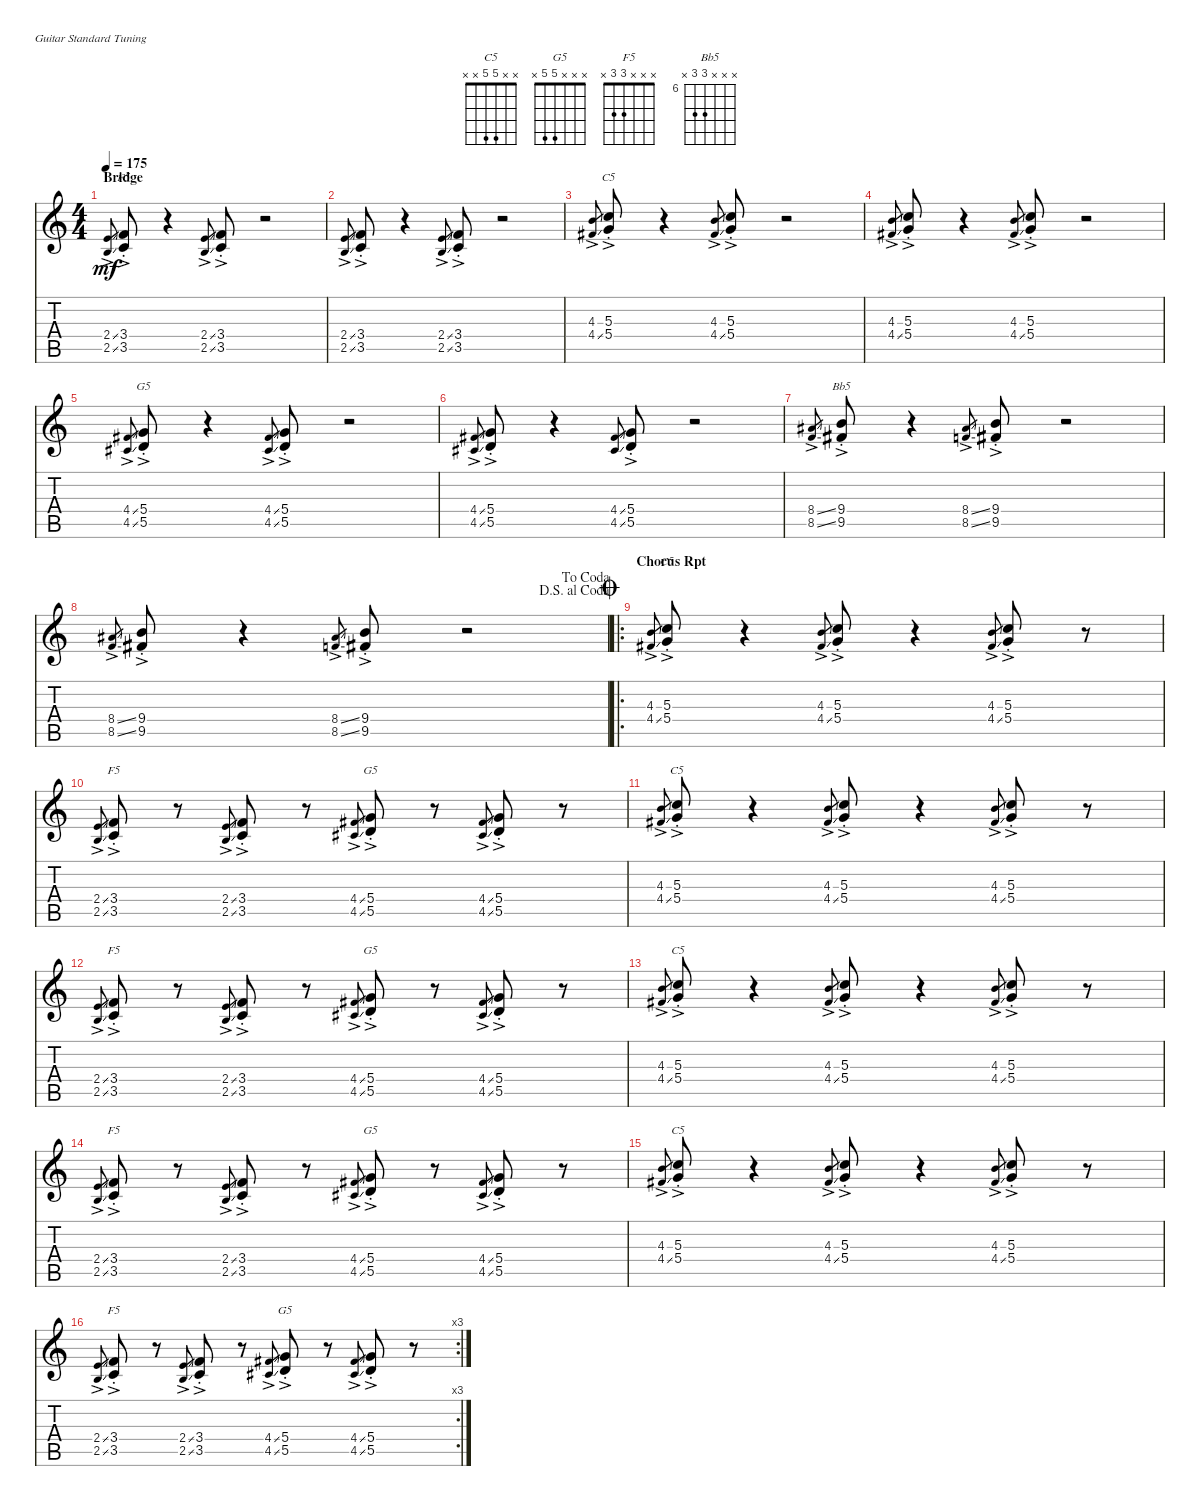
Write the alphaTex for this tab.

\defaultSystemsLayout 4
\bracketExtendMode nobrackets
\singleTrackTrackNamePolicy hidden
\multiTrackTrackNamePolicy hidden
\firstSystemTrackNameOrientation horizontal
\otherSystemsTrackNameOrientation horizontal
\track ("Guitar (Studio)" "E-Gt") {instrument overdrivenguitar}
\staff {score tabs}
\tuning (E4 B3 G3 D3 A2 E2)
\chord ("C5" x x 5 5 x x)
\chord ("G5" x x x 5 5 x)
\chord ("F5" x x x 3 3 x)
\chord ("Bb5" x x x 8 8 x) {firstfret 6}
\ts (4 4)
\section ("" "Bridge")
\tempo 175
\clef g2
\ks c
(2.5{ss ac} 2.4{ss ac}).8{gr dy mf} (3.4{ac st} 3.5{ac st}).8{ch "F5"} r.4 (2.5{ss ac} 2.4{ss ac}).8{gr} (3.4{ac st} 3.5{ac st}).8 r.2 |
(2.5{ss ac} 2.4{ss ac}).8{gr} (3.4{ac st} 3.5{ac st}).8 r.4 (2.5{ss ac} 2.4{ss ac}).8{gr} (3.4{ac st} 3.5{ac st}).8 r.2 |
(4.4{ss ac} 4.3{ac}).8{gr} (5.4{ac st} 5.3{ac}).8{ch "C5"} r.4 (4.4{ss ac} 4.3{ac}).8{gr} (5.4{ac st} 5.3{ac}).8 r.2 |
(4.4{ss ac} 4.3{ac}).8{gr} (5.4{ac st} 5.3{ac}).8 r.4 (4.4{ss ac} 4.3{ac}).8{gr} (5.4{ac st} 5.3{ac}).8 r.2 |
(4.5{ss ac} 4.4{ss ac}).8{gr} (5.4{ac st} 5.5{ac st}).8{ch "G5"} r.4 (4.5{ss ac} 4.4{ss ac}).8{gr} (5.4{ac st} 5.5{ac st}).8 r.2 |
(4.5{ss ac} 4.4{ss ac}).8{gr} (5.4{ac st} 5.5{ac st}).8 r.4 (4.5{ss} 4.4{ss}).8{gr} (5.4{ac st} 5.5{ac st}).8 r.2 |
(8.5{ss ac} 8.4{ss ac}).8{gr} (9.4{ac st} 9.5{ac st}).8{ch "Bb5"} r.4 (8.5{ss ac} 8.4{ss ac}).8{gr} (9.4{ac st} 9.5{ac st}).8 r.2 |
\jump dalsegnoalcoda
\jump dacoda
(8.5{ss ac} 8.4{ss ac}).8{gr} (9.4{ac st} 9.5{ac st}).8 r.4 (8.5{ss ac} 8.4{ss ac}).8{gr} (9.4{ac st} 9.5{ac st}).8 r.2 |
\ro
\section ("" "Chorus Rpt")
\jump coda
(4.4{ss ac} 4.3{ac}).8{gr} (5.4{ac st} 5.3{ac}).8{ch "C5"} r.4 (4.4{ss ac} 4.3{ac}).8{gr} (5.4{ac st} 5.3{ac}).8 r.4 (4.4{ss ac} 4.3{ac}).8{gr} (5.4{ac st} 5.3{ac}).8 r.8 |
(2.5{ss ac} 2.4{ss ac}).8{gr} (3.4{ac st} 3.5{ac st}).8{ch "F5"} r.8 (2.5{ss ac} 2.4{ss ac}).8{gr} (3.4{ac st} 3.5{ac st}).8 r.8 (4.5{ss ac} 4.4{ss ac}).8{gr} (5.4{ac st} 5.5{ac st}).8{ch "G5"} r.8 (4.5{ss ac} 4.4{ss ac}).8{gr} (5.4{ac st} 5.5{ac st}).8 r.8 |
(4.4{ss ac} 4.3{ac}).8{gr} (5.4{ac st} 5.3{ac}).8{ch "C5"} r.4 (4.4{ss ac} 4.3{ac}).8{gr} (5.4{ac st} 5.3{ac}).8 r.4 (4.4{ss ac} 4.3{ac}).8{gr} (5.4{ac st} 5.3{ac}).8 r.8 |
(2.5{ss ac} 2.4{ss ac}).8{gr} (3.4{ac st} 3.5{ac st}).8{ch "F5"} r.8 (2.5{ss ac} 2.4{ss ac}).8{gr} (3.4{ac st} 3.5{ac st}).8 r.8 (4.5{ss ac} 4.4{ss ac}).8{gr} (5.4{ac st} 5.5{ac st}).8{ch "G5"} r.8 (4.5{ss ac} 4.4{ss ac}).8{gr} (5.4{ac st} 5.5{ac st}).8 r.8 |
(4.4{ss ac} 4.3{ac}).8{gr} (5.4{ac st} 5.3{ac}).8{ch "C5"} r.4 (4.4{ss ac} 4.3{ac}).8{gr} (5.4{ac st} 5.3{ac}).8 r.4 (4.4{ss ac} 4.3{ac}).8{gr} (5.4{ac st} 5.3{ac}).8 r.8 |
(2.5{ss ac} 2.4{ss ac}).8{gr} (3.4{ac st} 3.5{ac st}).8{ch "F5"} r.8 (2.5{ss ac} 2.4{ss ac}).8{gr} (3.4{ac st} 3.5{ac st}).8 r.8 (4.5{ss ac} 4.4{ss ac}).8{gr} (5.4{ac st} 5.5{ac st}).8{ch "G5"} r.8 (4.5{ss ac} 4.4{ss ac}).8{gr} (5.4{ac st} 5.5{ac st}).8 r.8 |
(4.4{ss ac} 4.3{ac}).8{gr} (5.4{ac st} 5.3{ac}).8{ch "C5"} r.4 (4.4{ss ac} 4.3{ac}).8{gr} (5.4{ac st} 5.3{ac}).8 r.4 (4.4{ss ac} 4.3{ac}).8{gr} (5.4{ac st} 5.3{ac}).8 r.8 |
\rc 3
(2.5{ss ac} 2.4{ss ac}).8{gr} (3.4{ac st} 3.5{ac st}).8{ch "F5"} r.8 (2.5{ss ac} 2.4{ss ac}).8{gr} (3.4{ac st} 3.5{ac st}).8 r.8 (4.5{ss ac} 4.4{ss ac}).8{gr} (5.4{ac st} 5.5{ac st}).8{ch "G5"} r.8 (4.5{ss ac} 4.4{ss ac}).8{gr} (5.4{ac st} 5.5{ac st}).8 r.8
